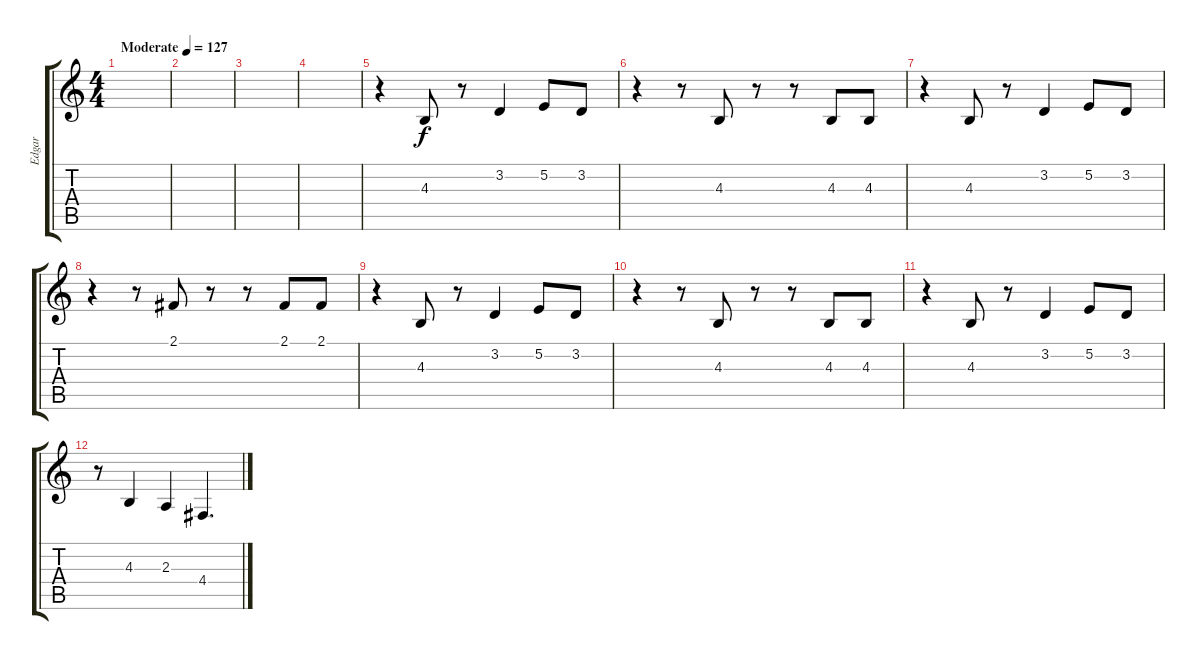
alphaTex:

\track ("Edgar" "Edgar") {instrument lead8bassandlead}
\staff {score tabs}
\tuning (E4 B3 G3 D3 A2 E2) {hide}
\ts (4 4)
\tempo (127 "Moderate")
\clef g2
\ks c
|
|
|
|
r.4 4.3.8 r.8 3.2.4 5.2.8 3.2.8 |
r.4 r.8 4.3.8 r.8 r.8 4.3.8 4.3.8 |
r.4 4.3.8 r.8 3.2.4 5.2.8 3.2.8 |
r.4 r.8 2.1.8 r.8 r.8 2.1.8 2.1.8 |
r.4 4.3.8 r.8 3.2.4 5.2.8 3.2.8 |
r.4 r.8 4.3.8 r.8 r.8 4.3.8 4.3.8 |
r.4 4.3.8 r.8 3.2.4 5.2.8 3.2.8 |
r.8 4.3.4 2.3.4 4.4.4{d}
